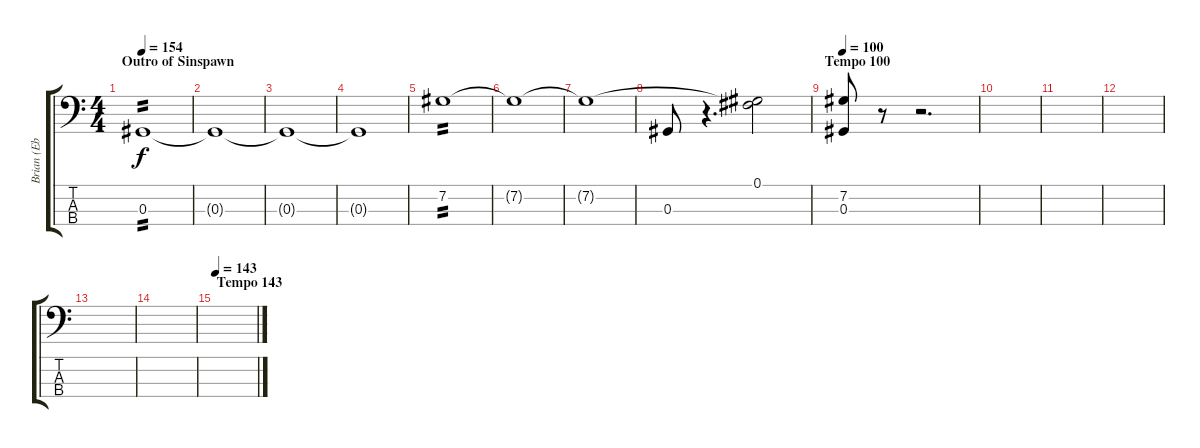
\track ("Brian (Eb Bass)" "Brian (Eb ") {instrument electricbasspick}
\staff {score tabs}
\tuning (Gb2 Db2 Ab1 Eb1) {hide}
\ts (4 4)
\section ("" "Outro of Sinspawn")
\tempo 154
\clef f4
\ks c
0.3.1{tp 2 dy f instrument electricbasspick} |
0.3{t}.1 |
0.3{t}.1 |
0.3{t}.1 |
7.2.1{tp 2} |
7.2{t}.1 |
7.2{t}.1 |
0.3.8 r.4{d} (0.1 7.2{t}).2 |
\section ("" "Tempo 100")
\tempo 100
(7.2 0.3).8 r.8 r.2{d} |
|
|
|
|
|
\section ("" "Tempo 143")
\tempo 143
